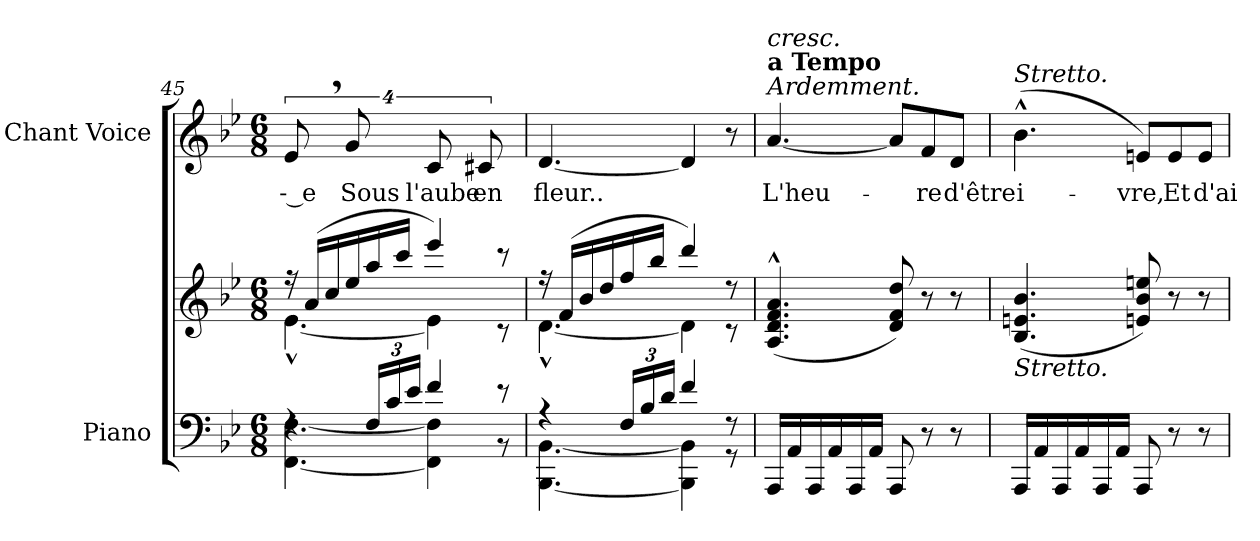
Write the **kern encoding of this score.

**kern	**kern	**kern	**text
*part2	*part2	*part1	*part1
*staff3	*staff2	*staff1	*staff1
*I"Piano	*	*I"Chant Voice	*
*I'Pno	*	*	*
!!LO:PB:g=z
*clefF4	*clefG2	*clefG2	*
*k[b-e-]	*k[b-e-]	*k[b-e-]	*
*M6/8	*M6/8	*M6/8	*
=45	=45	=45	=45
*^	*^	*	*
!	!	!	!	!	!LO:LY:b
4rF	[4.FF\ [4.F\	16r	[4.e-^^\	16%3e-,/	-- e
.	.	(>16a/LL	.	.	.
.	.	16cc/	.	.	.
!	!	!	!	!	!LO:LY:b
.	.	16ee-/	.	16%3g/	Sous
*Xbrackettup	*	*	*	*	*
24F/LL	.	16aa/	.	.	.
24c/	.	.	.	.	.
.	.	16ccc/JJ	.	.	.
24e-/JJ	.	.	.	.	.
!	!	!	!	!	!LO:LY:b
4f/	4FF\] 4F\]	4eee-/)	4e-\]	16%3c/	l'aube
!	!	!	!	!	!LO:LY:b
.	.	.	.	16%3c#X/	en
8r	8r	8r	8r	.	.
=46	=46	=46	=46	=46	=46
!	!	!	!	!	!LO:LY:b
4r	[4.BBB-\ [4.BB-\	16r	[4.d^^\	[4.d/	fleur..
.	.	(>16f/LL	.	.	.
.	.	16b-/	.	.	.
.	.	16dd/	.	.	.
24F/LL	.	16ff/	.	.	.
24B-/	.	.	.	.	.
.	.	16bb-/JJ	.	.	.
24d/JJ	.	.	.	.	.
4f/	4BBB-\] 4BB-\]	4ddd/)	4d\]	4d/]	.
8r	8r	8r	8r	8r	.
=47	=47	=47	=47	=47	=47
!	!	!	!	!LO:TX:a:i:t=Ardemment.	!
!	!	!	!	!LO:TX:a:B:t=a Tempo	!
!	!	!	!	!LO:TX:a:i:t=cresc.	!
!	!	!LO:TX:a:B:t=a Tempo.	!	!	!
!	!	!LO:TX:b:i:t=cresc.	!	!	!
!	!	!	!	!	!LO:LY:b
*v	*v	*	*	*	*
*	*v	*v	*	*
16AAA/LL	(>4.A/^^ 4.d/^^ 4.f/^^ 4.a/^^	[4.a/	L'heu-
16AA/	.	.	.
16AAA/	.	.	.
16AA/	.	.	.
16AAA/	.	.	.
16AA/JJ	.	.	.
8AAA/	8d/ 8f/ 8dd/)	8a/L]	.
!	!	!	!LO:LY:b
8r	8r	8f/	-re
!	!	!	!LO:LY:b
8r	8r	8d/J	d'être
!!LO:LB:g=z
=48	=48	=48	=48
!	!	!LO:TX:a:i:t=Stretto.	!
!	!LO:TX:b:i:t=Stretto.	!	!
!	!	!	!LO:LY:b
16AAA/LL	(>4.B-/ 4.en/ 4.b-/	(>4.b-^^\	i-
16AA/	.	.	.
16AAA/	.	.	.
16AA/	.	.	.
16AAA/	.	.	.
16AA/JJ	.	.	.
!	!	!	!LO:LY:b
8AAA/	8en/ 8b-/ 8een/)	8en/L)	-vre,
!	!	!	!LO:LY:b
8r	8r	8e/	Et
!	!	!	!LO:LY:b
8r	8r	8e/J	d'ai-
=	=	=	=
*-	*-	*-	*-
